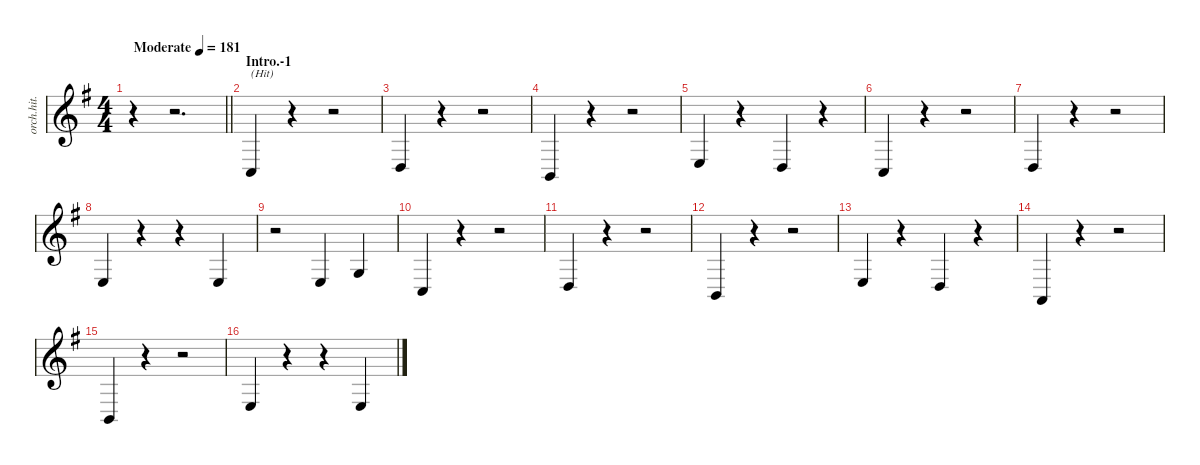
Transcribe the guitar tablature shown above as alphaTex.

\defaultSystemsLayout 4
\hideDynamics
\bracketExtendMode nobrackets
\track ("Synth II" "orch.hit.") {instrument orchestrahit}
\staff {score}
\tuning (E4 B3 G3 D3 A2 E2)
\ts (4 4)
\beaming (8 2 2 2 2)
\tempo (181 "Moderate")
\clef g2
\barLineRight lightlight
\ks g
r.4{dy f instrument orchestrahit} r.2{d} |
\section ("" "Intro.-1")
3.5{acc forcenatural}.4{txt "(Hit)"} r.4 r.2 |
0.4{acc forcenatural}.4 r.4 r.2 |
2.5{acc forcenatural}.4 r.4 r.2 |
2.4{acc forcenatural}.4 r.4 0.4{acc forcenatural}.4 r.4 |
3.5{acc forcenatural}.4 r.4 r.2 |
0.4{acc forcenatural}.4 r.4 r.2 |
2.4{acc forcenatural}.4 r.4 r.4 2.4{acc forcenatural}.4 |
r.2 2.4{acc forcenatural}.4 0.3{acc forcenatural}.4 |
3.5{acc forcenatural}.4 r.4 r.2 |
0.4{acc forcenatural}.4 r.4 r.2 |
2.5{acc forcenatural}.4 r.4 r.2 |
2.4{acc forcenatural}.4 r.4 0.4{acc forcenatural}.4 r.4 |
0.5{acc forcenatural}.4 r.4 r.2 |
2.5{acc forcenatural}.4 r.4 r.2 |
2.4{acc forcenatural}.4 r.4 r.4 2.4{acc forcenatural}.4
